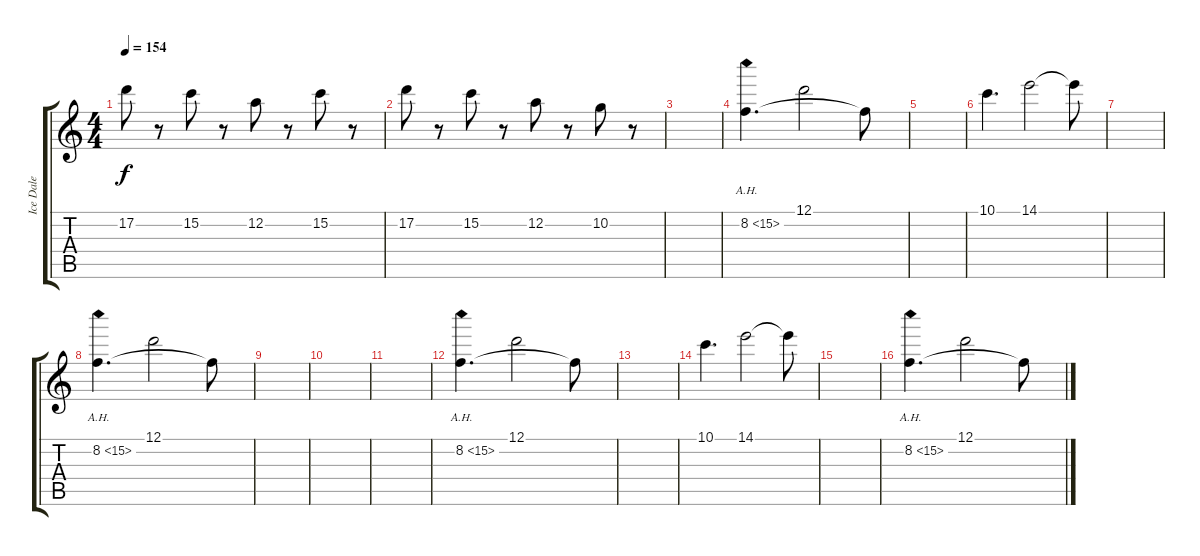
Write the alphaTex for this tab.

\track ("Ice Dale" "Ice Dale") {instrument distortionguitar}
\staff {score tabs}
\tuning (D4 A3 F3 C3 G2 D2) {hide}
\ts (4 4)
\tempo 154
\clef g2
\ks c
17.2.8{dy f} r.8 15.2.8 r.8 12.2.8 r.8 15.2.8 r.8 |
17.2.8 r.8 15.2.8 r.8 12.2.8 r.8 10.2.8 r.8 |
|
8.2{ah 7}.4{d} 12.1.2 8.2{t}.8 |
|
10.1.4{d} 14.1.2 14.1{t}.8 |
|
8.2{ah 7}.4{d} 12.1.2 8.2{t}.8 |
|
|
|
8.2{ah 7}.4{d} 12.1.2 8.2{t}.8 |
|
10.1.4{d} 14.1.2 14.1{t}.8 |
|
8.2{ah 7}.4{d} 12.1.2 8.2{t}.8
